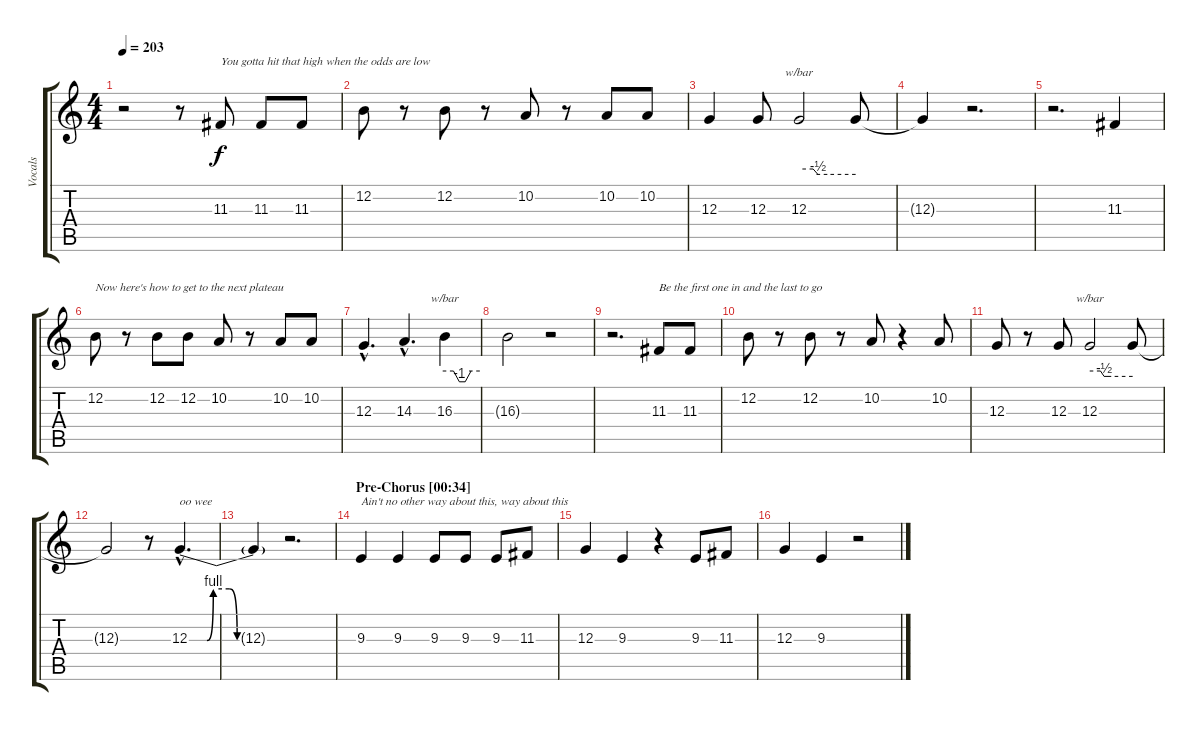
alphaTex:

\track ("Vocals" "Vocals") {instrument accordion}
\staff {score tabs}
\tuning (E4 B3 G3 D3 A2 E2) {hide}
\ts (4 4)
\tempo 203
\clef g2
\ks c
r.2{dy f volume 13} r.8 11.3.8{txt "You gotta hit that high when the odds are low "} 11.3.8 11.3.8 |
12.2.8 r.8 12.2.8 r.8 10.2.8 r.8 10.2.8 10.2.8 |
12.3.4 12.3.8 12.3.2{tbe (custom default 0 0 15 0 20 -2 30 -2 60 -2)} 12.3{t}.8 |
12.3{t}.4 r.2{d} |
r.2{d} 11.3.4 |
\section ("" "")
12.2.8{txt "Now here's how to get to the next plateau "} r.8 12.2.8 12.2.8 10.2.8 r.8 10.2.8 10.2.8 |
12.3{hac}.4{d} 14.3{hac}.4{d} 16.3.4{tbe (custom default 0 0 15 0 25 -4 35 -4 45 0 60 0)} |
16.3{t}.2 r.2 |
r.2{d} 11.3.8{txt "Be the first one in and the last to go"} 11.3.8 |
12.2.8 r.8 12.2.8 r.8 10.2.8 r.4 10.2.8 |
12.3.8 r.8 12.3.8 12.3.2{tbe (custom default 0 0 15 0 20 -2 30 -2 60 -2)} 12.3{t}.8 |
12.3{t}.2 r.8 12.3{be (custom 0 0 11 0 15 4 25 4 30 0 36 0 45 0 60 0) hac}.4{d txt "oo wee"} |
12.3{t}.4 r.2{d} |
\section ("" "Pre-Chorus [00:34]")
9.3.4{txt "Ain't no other way about this, way about this"} 9.3.4 9.3.8 9.3.8 9.3.8 11.3.8 |
12.3.4 9.3.4 r.4 9.3.8 11.3.8 |
12.3.4 9.3.4 r.2
